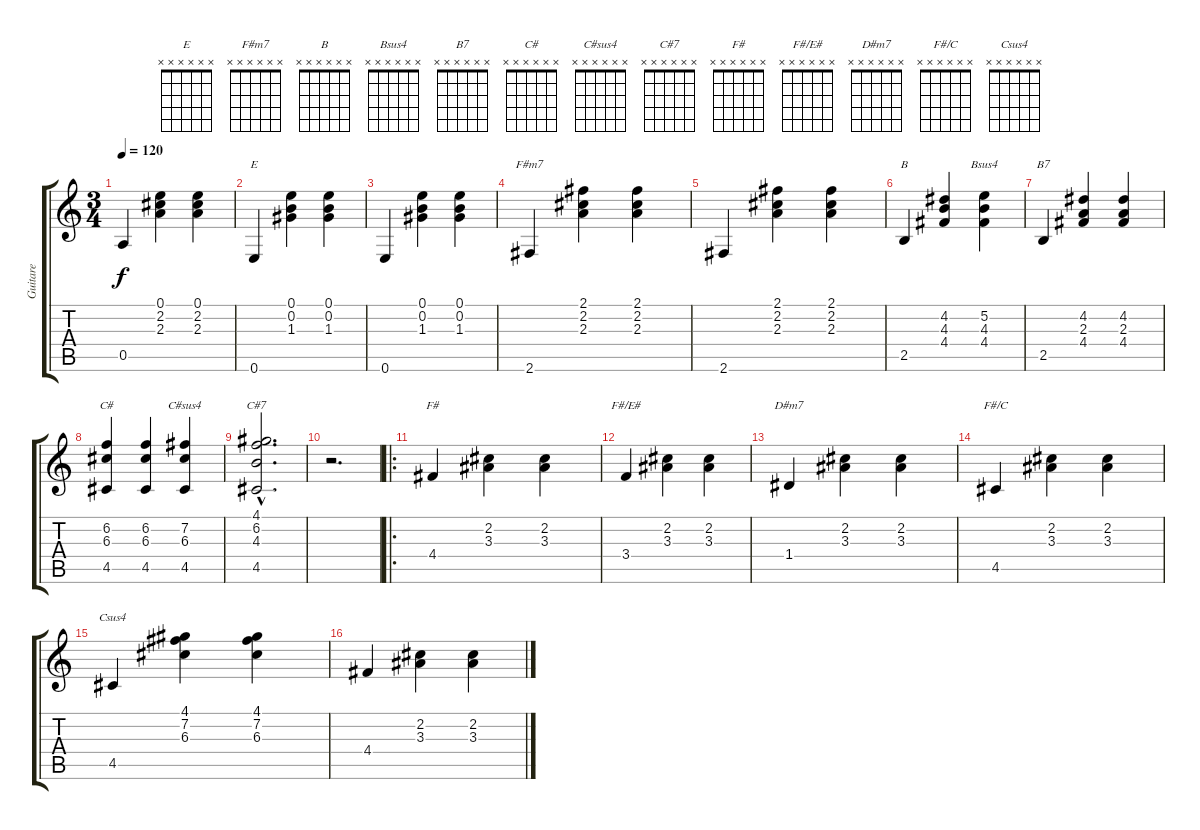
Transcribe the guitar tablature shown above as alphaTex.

\track ("Guitare" "Guitare") {instrument acousticguitarsteel}
\staff {score tabs}
\tuning (E4 B3 G3 D3 A2 E2) {hide}
\chord ("E" x x x x x x) {firstfret 0}
\chord ("F#m7" x x x x x x) {firstfret 0}
\chord ("B" x x x x x x) {firstfret 0}
\chord ("Bsus4" x x x x x x) {firstfret 0}
\chord ("B7" x x x x x x) {firstfret 0}
\chord ("C#" x x x x x x) {firstfret 0}
\chord ("C#sus4" x x x x x x) {firstfret 0}
\chord ("C#7" x x x x x x) {firstfret 0}
\chord ("F#" x x x x x x) {firstfret 0}
\chord ("F#/E#" x x x x x x) {firstfret 0}
\chord ("D#m7" x x x x x x) {firstfret 0}
\chord ("F#/C" x x x x x x) {firstfret 0}
\chord ("Csus4" x x x x x x) {firstfret 0}
\ts (3 4)
\tempo 120
\clef g2
\ks c
0.5.4{dy f} (0.1 2.2 2.3).4 (0.1 2.2 2.3).4 |
0.6.4{ch "E"} (0.1 0.2 1.3).4 (0.1 0.2 1.3).4 |
0.6.4 (0.1 0.2 1.3).4 (0.1 0.2 1.3).4 |
2.6.4{ch "F#m7"} (2.1 2.2 2.3).4 (2.1 2.2 2.3).4 |
2.6.4 (2.1 2.2 2.3).4 (2.1 2.2 2.3).4 |
2.5.4{ch "B"} (4.2 4.3 4.4).4 (5.2 4.3 4.4).4{ch "Bsus4"} |
2.5.4{ch "B7"} (4.2 2.3 4.4).4 (4.2 2.3 4.4).4 |
(6.2 6.3 4.5).4{ch "C#"} (6.2 6.3 4.5).4 (7.2 6.3 4.5).4{ch "C#sus4"} |
(4.1{hac} 6.2{hac} 4.3{hac} 4.5{hac}).2{d ch "C#7"} |
r.2{d} |
\ro
4.4.4{ch "F#"} (2.2 3.3).4 (2.2 3.3).4 |
3.4.4{ch "F#/E#"} (2.2 3.3).4 (2.2 3.3).4 |
1.4.4{ch "D#m7"} (2.2 3.3).4 (2.2 3.3).4 |
4.5.4{ch "F#/C"} (2.2 3.3).4 (2.2 3.3).4 |
4.5.4{ch "Csus4"} (4.1 7.2 6.3).4 (4.1 7.2 6.3).4 |
4.4.4 (2.2 3.3).4 (2.2 3.3).4
